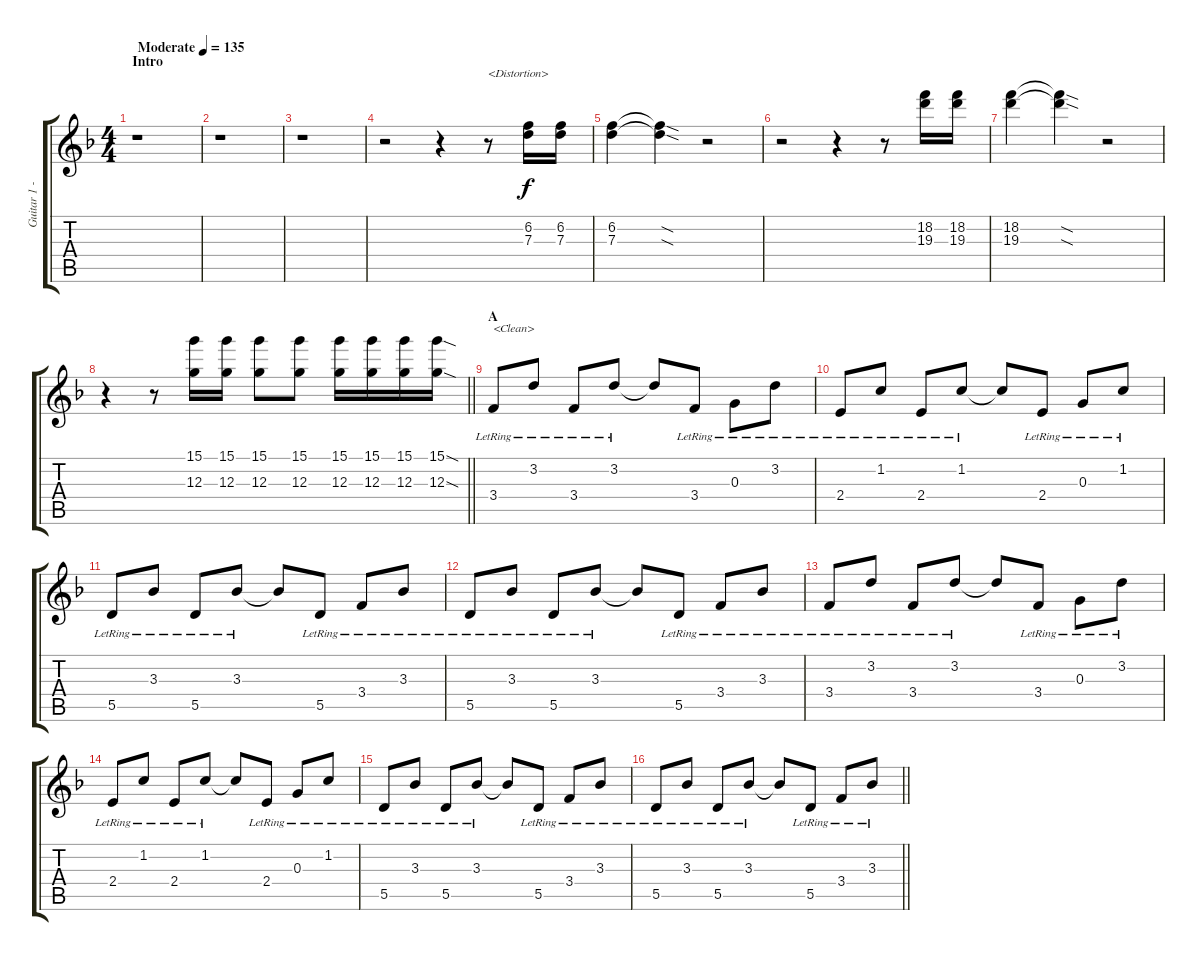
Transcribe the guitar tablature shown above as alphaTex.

\track ("Guitar 1 - Tora" "Guitar 1 -") {instrument distortionguitar}
\staff {score tabs}
\tuning (E4 B3 G3 D3 A2 E2) {hide}
\ts (4 4)
\section ("" "Intro")
\tempo (135 "Moderate")
\clef g2
\ks f
r.1{dy f instrument distortionguitar} |
r.1 |
r.1 |
r.2 r.4 r.8{txt "<Distortion>"} (6.2 7.3).16 (6.2 7.3).16 |
(6.2 7.3).4 (6.2{sod t} 7.3{sod t}).4 r.2 |
r.2 r.4 r.8 (18.2 19.3).16 (18.2 19.3).16 |
(18.2 19.3).4 (18.2{sod t} 19.3{sod t}).4 r.2 |
\barLineRight lightlight
r.4 r.8 (15.1 12.3).16 (15.1 12.3).16 (15.1 12.3).8 (15.1 12.3).8 (15.1 12.3).16 (15.1 12.3).16 (15.1 12.3).16 (15.1{sod} 12.3{sod}).16 |
\section ("" "A")
3.4{lr}.8{txt "<Clean>" instrument electricguitarclean} 3.2{lr}.8 3.4{lr}.8 3.2{lr}.8 3.2{t}.8 3.4{lr}.8 0.3{lr}.8 3.2{lr}.8 |
2.4{lr}.8 1.2{lr}.8 2.4{lr}.8 1.2{lr}.8 1.2{t}.8 2.4{lr}.8 0.3{lr}.8 1.2{lr}.8 |
5.5{lr}.8 3.3{lr}.8 5.5{lr}.8 3.3{lr}.8 3.3{t}.8 5.5{lr}.8 3.4{lr}.8 3.3{lr}.8 |
5.5{lr}.8 3.3{lr}.8 5.5{lr}.8 3.3{lr}.8 3.3{t}.8 5.5{lr}.8 3.4{lr}.8 3.3{lr}.8 |
3.4{lr}.8 3.2{lr}.8 3.4{lr}.8 3.2{lr}.8 3.2{t}.8 3.4{lr}.8 0.3{lr}.8 3.2{lr}.8 |
2.4{lr}.8 1.2{lr}.8 2.4{lr}.8 1.2{lr}.8 1.2{t}.8 2.4{lr}.8 0.3{lr}.8 1.2{lr}.8 |
5.5{lr}.8 3.3{lr}.8 5.5{lr}.8 3.3{lr}.8 3.3{t}.8 5.5{lr}.8 3.4{lr}.8 3.3{lr}.8 |
\barLineRight lightlight
5.5{lr}.8 3.3{lr}.8 5.5{lr}.8 3.3{lr}.8 3.3{t}.8 5.5{lr}.8 3.4{lr}.8 3.3{lr}.8
